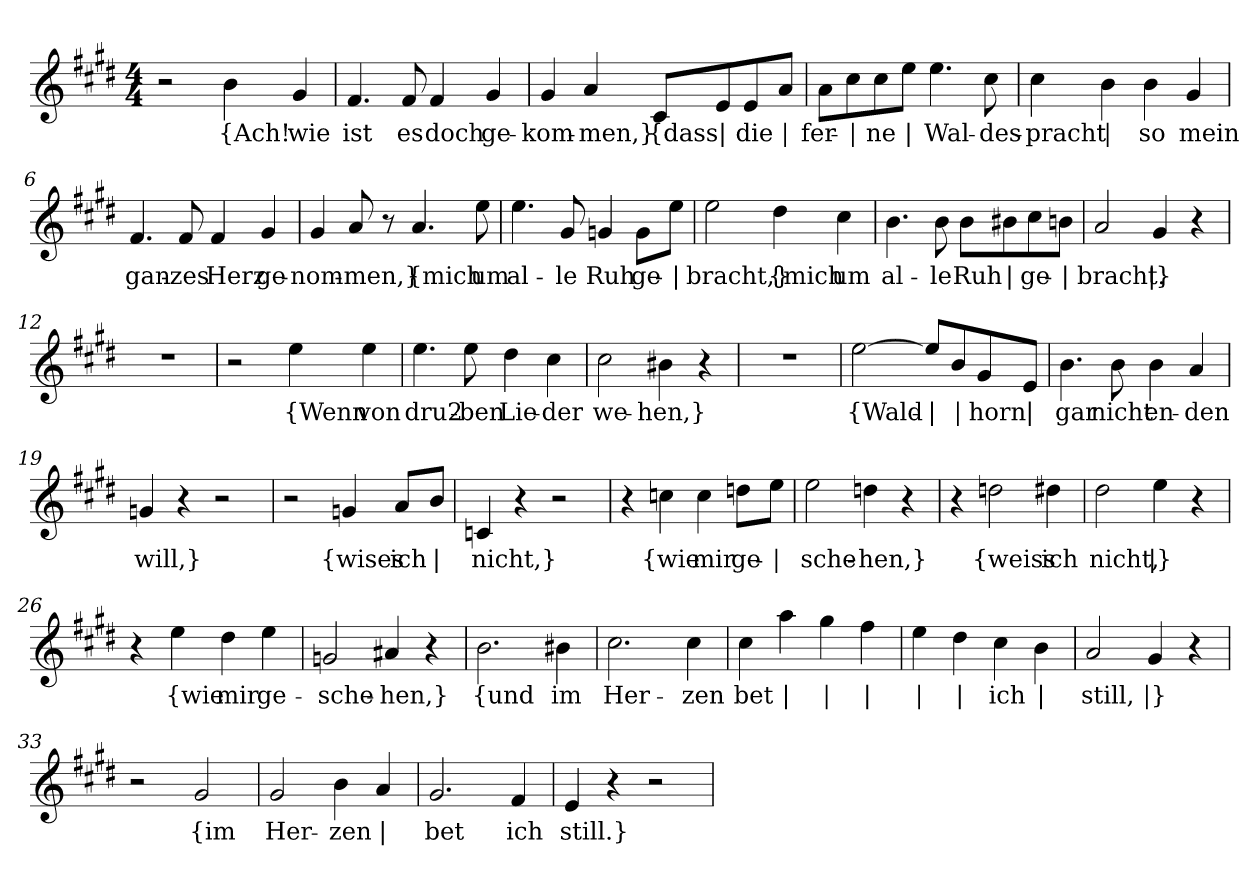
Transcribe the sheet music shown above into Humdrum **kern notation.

**kern	**text
*part1	*part1
*staff1	*staff1
*clefG2	*
*k[f#c#g#d#]	*
*M4/4	*
=1	=1
2r	.
!	!LO:LY:b
4b\	{Ach!
!	!LO:LY:b
4g#/	wie
=2	=2
!	!LO:LY:b
4.f#/	ist
!	!LO:LY:b
8f#/	es
!	!LO:LY:b
4f#/	doch
!	!LO:LY:b
4g#/	ge-
=3	=3
!	!LO:LY:b
4g#/	-kom-
!	!LO:LY:b
4a/	-men,}
!	!LO:LY:b
8c#/L	{dass
!	!LO:LY:b
8e/	|
!	!LO:LY:b
8e/	die
!	!LO:LY:b
8a/J	|
=4	=4
!	!LO:LY:b
8a\L	fer-
!	!LO:LY:b
8cc#\	|
!	!LO:LY:b
8cc#\	-ne
!	!LO:LY:b
8ee\J	|
!	!LO:LY:b
4.ee\	Wal-
!	!LO:LY:b
8cc#\	-des-
=5	=5
!	!LO:LY:b
4cc#\	pracht
!	!LO:LY:b
4b\	|
!	!LO:LY:b
4b\	so
!	!LO:LY:b
4g#/	mein
!!LO:LB:g=z
=6	=6
!	!LO:LY:b
4.f#/	gan-
!	!LO:LY:b
8f#/	-zes
!	!LO:LY:b
4f#/	Herz
!	!LO:LY:b
4g#/	ge-
=7	=7
!	!LO:LY:b
4g#/	-nom-
!	!LO:LY:b
8a/	-men,}
8r	.
!	!LO:LY:b
4.a/	{mich
!	!LO:LY:b
8ee\	um
=8	=8
!	!LO:LY:b
4.ee\	al-
!	!LO:LY:b
8g#/	-le
!	!LO:LY:b
4gn/	Ruh
!	!LO:LY:b
8g\L	ge-
!	!LO:LY:b
8ee\J	|
=9	=9
!	!LO:LY:b
2ee\	-bracht,}
!	!LO:LY:b
4dd#\	{mich
!	!LO:LY:b
4cc#\	um
!!LO:LB:g=z
=10	=10
!	!LO:LY:b
4.b\	al-
!	!LO:LY:b
8b\	-le
!	!LO:LY:b
8b\L	Ruh
!	!LO:LY:b
8b#X\	|
!	!LO:LY:b
8cc#\	ge-
!	!LO:LY:b
8bn\J	|
=11	=11
!	!LO:LY:b
2a/	-bracht.
!	!LO:LY:b
4g#/	|}
4r	.
=12	=12
1r	.
=13	=13
2r	.
!	!LO:LY:b
4ee\	{Wenn
!	!LO:LY:b
4ee\	von
=14	=14
!	!LO:LY:b
4.ee\	dru2-
!	!LO:LY:b
8ee\	-ben
!	!LO:LY:b
4dd#\	Lie-
!	!LO:LY:b
4cc#\	-der
=15	=15
!	!LO:LY:b
2cc#\	we-
!	!LO:LY:b
4b#X\	-hen,}
4r	.
=16	=16
1r	.
!!LO:LB:g=z
=17	=17
!	!LO:LY:b
[2ee\	{Wald-
!	!LO:LY:b
8ee/L]	|
!	!LO:LY:b
8b/	|
!	!LO:LY:b
8g#/	-horn
!	!LO:LY:b
8e/J	|
=18	=18
!	!LO:LY:b
4.b\	gar
!	!LO:LY:b
8b\	nicht
!	!LO:LY:b
4b\	en-
!	!LO:LY:b
4a/	-den
=19	=19
!	!LO:LY:b
4gn/	will,}
4r	.
2r	.
=20	=20
2r	.
!	!LO:LY:b
4gn/	{wises
!	!LO:LY:b
8a/L	ich
!	!LO:LY:b
8b/J	|
=21	=21
!	!LO:LY:b
4cn/	nicht,}
4r	.
2r	.
=22	=22
4r	.
!	!LO:LY:b
4ccn\	{wie
!	!LO:LY:b
4cc\	mir
!	!LO:LY:b
8ddn\L	ge-
!	!LO:LY:b
8ee\J	|
=23	=23
!	!LO:LY:b
2ee\	-sche-
!	!LO:LY:b
4ddn\	-hen,}
4r	.
!!LO:LB:g=z
=24	=24
4r	.
!	!LO:LY:b
2ddn\	{weiss
!	!LO:LY:b
4dd#X\	ich
=25	=25
!	!LO:LY:b
2dd#\	nicht,
!	!LO:LY:b
4ee\	|}
4r	.
=26	=26
4r	.
!	!LO:LY:b
4ee\	{wie
!	!LO:LY:b
4dd#\	mir
!	!LO:LY:b
4ee\	ge-
=27	=27
!	!LO:LY:b
2gn/	-sche-
!	!LO:LY:b
4a#X/	-hen,}
4r	.
=28	=28
!	!LO:LY:b
2.b\	{und
!	!LO:LY:b
4b#X\	im
=29	=29
!	!LO:LY:b
2.cc#\	Her-
!	!LO:LY:b
4cc#\	-zen
=30	=30
!	!LO:LY:b
4cc#\	bet
!	!LO:LY:b
4aa\	|
!	!LO:LY:b
4gg#\	|
!	!LO:LY:b
4ff#\	|
=31	=31
!	!LO:LY:b
4ee\	|
!	!LO:LY:b
4dd#\	|
!	!LO:LY:b
4cc#\	ich
!	!LO:LY:b
4b\	|
!!LO:LB:g=z
=32	=32
!	!LO:LY:b
2a/	still,
!	!LO:LY:b
4g#/	|}
4r	.
=33	=33
2r	.
!	!LO:LY:b
2g#/	{im
=34	=34
!	!LO:LY:b
2g#/	Her-
!	!LO:LY:b
4b\	-zen
!	!LO:LY:b
4a/	|
=35	=35
!	!LO:LY:b
2.g#/	bet
!	!LO:LY:b
4f#/	ich
=36	=36
!	!LO:LY:b
4e/	still.}
4r	.
2r	.
=	=
*-	*-
